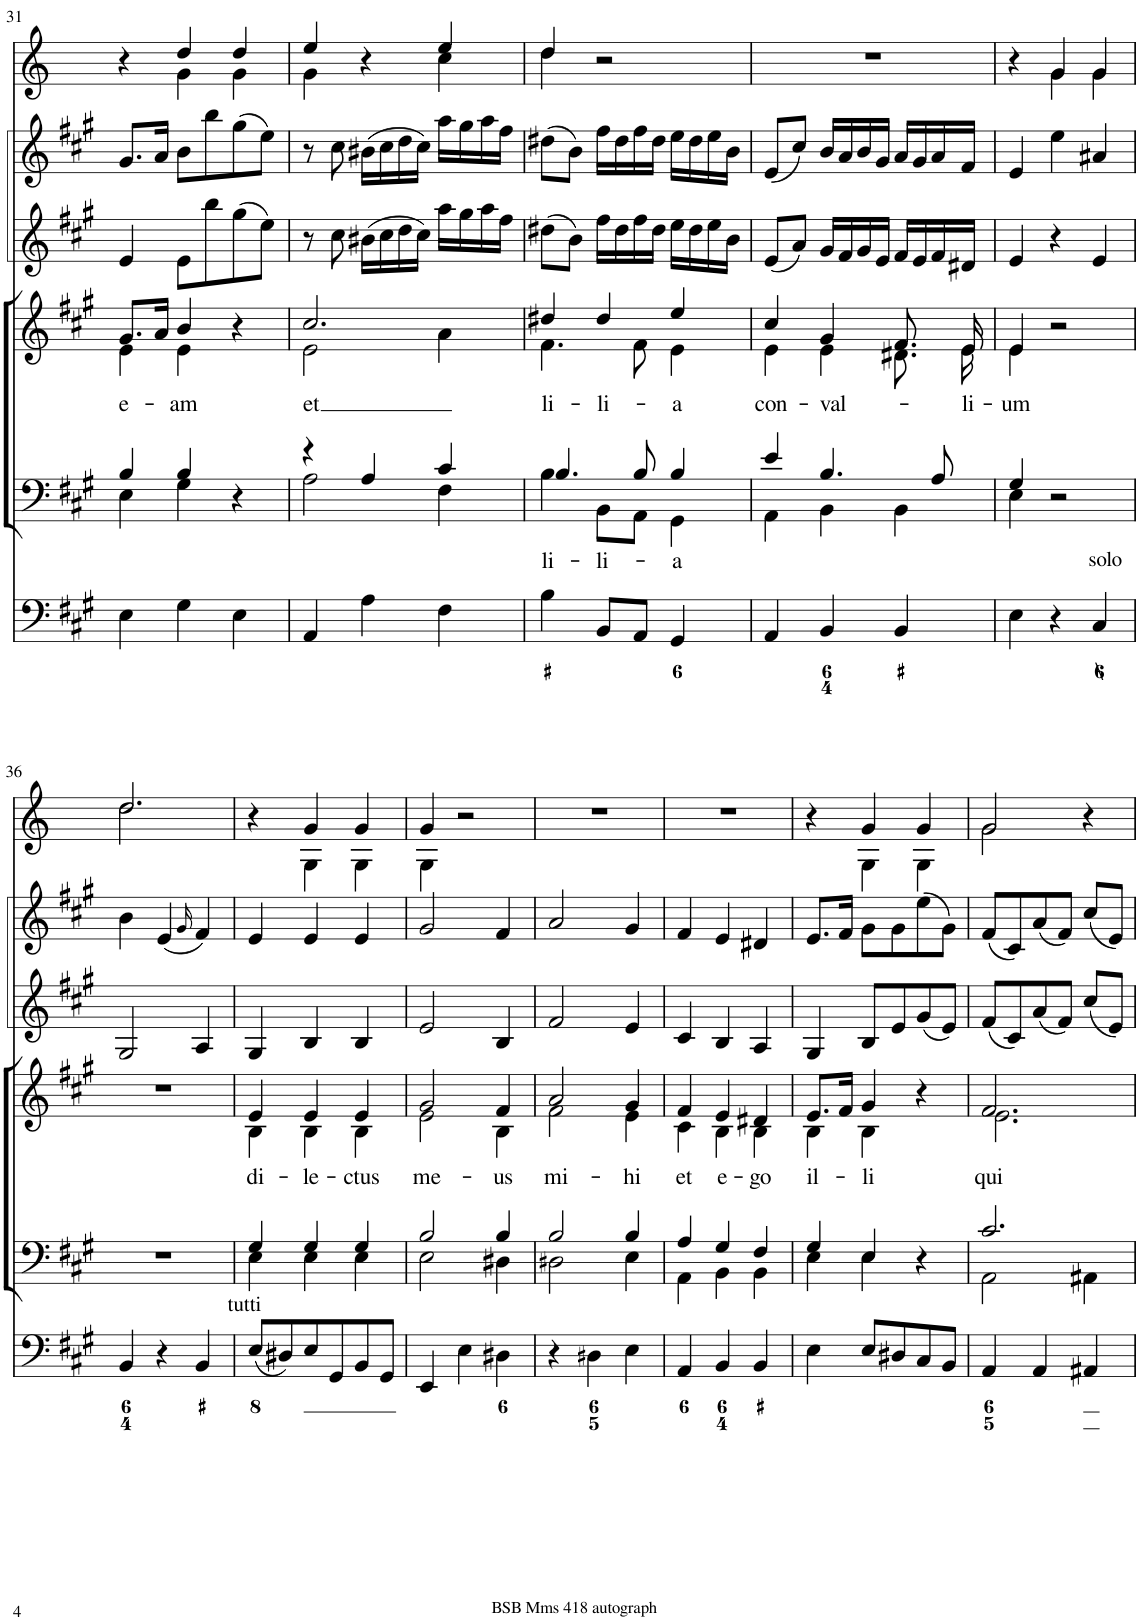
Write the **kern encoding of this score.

**kern	**kern	**text	**kern	**text	**kern	**kern	**kern
*part6	*part5	*part5	*part4	*part4	*part3	*part2	*part1
*staff6	*staff5	*staff5	*staff4	*staff4	*staff3	*staff2	*staff1
*I"Organ	*I"Voice	*	*I"Voice	*	*I"Violin	*I"Violini	*I"Corni in A
*	*	*	*	*	*I'Vln	*I'Vln	*
!!LO:PB:g=z
*clefF4	*clefF4	*	*clefG2	*	*clefG2	*clefG2	*clefG2
*	*	*	*	*	*	*	*Trd2c3
*k[f#c#g#]	*k[f#c#g#]	*	*k[f#c#g#]	*	*k[f#c#g#]	*k[f#c#g#]	*k[]
*M3/4	*M3/4	*	*M3/4	*	*M3/4	*M3/4	*M3/4
=31	=31	=31	=31	=31	=31	=31	=31
*	*^	*	*	*	*	*	*
!	!	!	!	!	!LO:LY:b	!	!	!
*	*	*	*	*^	*	*	*	*^
4E\	4B/	4E\	.	8.g#/L	4e\	e-	4e/	8.g#/L	4r	4ryy
.	.	.	.	16a/Jk	.	.	.	16a/Jk	.	.
!	!	!	!	!	!	!LO:LY:b	!	!	!	!
4G#\	4B/	4G#\	.	4b/	4e\	-am	8e\L	8b\L	4dd/	4g\
.	.	.	.	.	.	.	8bb\	8bb\	.	.
4E\	4r	4ryy	.	4r	4ryy	.	(8gg#\	(8gg#\	4dd/	4g\
.	.	.	.	.	.	.	8ee\J)	8ee\J)	.	.
=32	=32	=32	=32	=32	=32	=32	=32	=32	=32	=32
!	!	!	!	!	!	!LO:LY:b	!	!	!	!
4AA/	4r	2A\	.	2.cc#/	2e\	et	8r	8r	4ee/	4g\
.	.	.	.	.	.	.	8cc#\	8cc#\	.	.
4A\	4A/	.	.	.	.	.	(16b#X\LL	(16b#X\LL	4r	4ryy
.	.	.	.	.	.	.	16cc#\	16cc#\	.	.
.	.	.	.	.	.	.	16dd\	16dd\	.	.
.	.	.	.	.	.	.	16cc#\JJ)	16cc#\JJ)	.	.
4F#\	4c#/	4F#\	.	.	4a\	.	16aa\LL	16aa\LL	4ee/	4cc\
.	.	.	.	.	.	.	16gg#\	16gg#\	.	.
.	.	.	.	.	.	.	16aa\	16aa\	.	.
.	.	.	.	.	.	.	16ff#\JJ	16ff#\JJ	.	.
=33	=33	=33	=33	=33	=33	=33	=33	=33	=33	=33
!	!	!	!LO:LY:b	!	!	!LO:LY:b	!	!	!	!
4B\	4.B/	4B\	li-	4dd#X/	4.f#\	li-	(8dd#X\L	(8dd#X\L	4dd/	4dd\
.	.	.	.	.	.	.	8b\J)	8b\J)	.	.
!	!	!	!LO:LY:b	!	!	!LO:LY:b	!	!	!	!
8BB/L	.	8BB\L	-li-	4dd#/	.	-li-	16ff#\LL	16ff#\LL	2r	2ryy
.	.	.	.	.	.	.	16dd#\	16dd#\	.	.
8AA/J	8B/	8AA\J	.	.	8f#\	.	16ff#\	16ff#\	.	.
.	.	.	.	.	.	.	16dd#\JJ	16dd#\JJ	.	.
!	!	!	!LO:LY:b	!	!	!LO:LY:b	!	!	!	!
4GG#/	4B/	4GG#\	-a	4ee/	4e\	-a	16ee\LL	16ee\LL	.	.
.	.	.	.	.	.	.	16dd#\	16dd#\	.	.
.	.	.	.	.	.	.	16ee\	16ee\	.	.
.	.	.	.	.	.	.	16b\JJ	16b\JJ	.	.
*	*	*	*	*	*	*	*	*	*v	*v
=34	=34	=34	=34	=34	=34	=34	=34	=34	=34
!	!	!	!	!	!	!LO:LY:b	!	!	!
4AA/	4e/	4AA\	.	4cc#/	4e\	con-	(8e/L	(8e/L	2.r
.	.	.	.	.	.	.	8a/J)	8cc#/J)	.
!	!	!	!	!	!	!LO:LY:b	!	!	!
4BB/	4.B/	4BB\	.	4g#/	4e\	-val-	16g#/LL	16b/LL	.
.	.	.	.	.	.	.	16f#/	16a/	.
.	.	.	.	.	.	.	16g#/	16b/	.
.	.	.	.	.	.	.	16e/JJ	16g#/JJ	.
4BB/	.	4BB\	.	8.f#/	8.d#X\	.	16f#/LL	16a/LL	.
.	.	.	.	.	.	.	16e/	16g#/	.
.	8A/	.	.	.	.	.	16f#/	16a/	.
!	!	!	!	!	!	!LO:LY:b	!	!	!
.	.	.	.	16e/	16e\	-li-	16d#X/JJ	16f#/JJ	.
=35	=35	=35	=35	=35	=35	=35	=35	=35	=35
!	!	!	!	!	!	!LO:LY:b	!	!	!
*	*	*	*	*	*	*	*	*	*^
4E\	4G#/	4E\	.	4e/	4e\	-um	4e/	4e/	4r	4ryy
4r	2r	2ryy	.	2r	2ryy	.	4r	4ee\	4g/	4g\
!LO:TX:a:t=solo	!	!	!	!	!	!	!	!	!	!
4C#/	.	.	.	.	.	.	4e/	4a#X/	4g/	4g\
*	*v	*v	*	*	*	*	*	*	*	*
*	*	*	*v	*v	*	*	*	*	*
!!LO:LB:g=z	!!
=36	=36	=36	=36	=36	=36	=36	=36	=36
4BB/	2.r	.	2.r	.	2G#/	4b\	2.dd/	2.dd\
4r	.	.	.	.	.	(4e/	.	.
.	.	.	.	.	.	16qg#/	.	.
4BB/	.	.	.	.	4A/	4f#/)	.	.
=37	=37	=37	=37	=37	=37	=37	=37	=37
*	*^	*	*	*	*	*	*	*
!LO:TX:a:t=tutti	!	!	!	!	!	!	!	!	!
!	!	!	!	!	!LO:LY:b	!	!	!	!
*	*	*	*	*^	*	*	*	*	*
(8E/L	4G#/	4E\	.	4e/	4B\	di-	4G#/	4e/	4r	4ryy
8D#X/)	.	.	.	.	.	.	.	.	.	.
!	!	!	!	!	!	!LO:LY:b	!	!	!	!
8E/	4G#/	4E\	.	4e/	4B\	-le-	4B/	4e/	4g/	4G\
8GG#/	.	.	.	.	.	.	.	.	.	.
!	!	!	!	!	!	!LO:LY:b	!	!	!	!
8BB/	4G#/	4E\	.	4e/	4B\	-ctus	4B/	4e/	4g/	4G\
8GG#/J	.	.	.	.	.	.	.	.	.	.
=38	=38	=38	=38	=38	=38	=38	=38	=38	=38	=38
!	!	!	!	!	!	!LO:LY:b	!	!	!	!
4EE/	2B/	2E\	.	2g#/	2e\	me-	2e/	2g#/	4g/	4G\
4E\	.	.	.	.	.	.	.	.	2r	2ryy
!	!	!	!	!	!	!LO:LY:b	!	!	!	!
4D#X\	4B/	4D#X\	.	4f#/	4B\	-us	4B/	4f#/	.	.
*	*	*	*	*	*	*	*	*	*v	*v
=39	=39	=39	=39	=39	=39	=39	=39	=39	=39
!	!	!	!	!	!	!LO:LY:b	!	!	!
4r	2B/	2D#X\	.	2a/	2f#\	mi-	2f#/	2a/	2.r
4D#X\	.	.	.	.	.	.	.	.	.
!	!	!	!	!	!	!LO:LY:b	!	!	!
4E\	4B/	4E\	.	4g#/	4e\	-hi	4e/	4g#/	.
=40	=40	=40	=40	=40	=40	=40	=40	=40	=40
!	!	!	!	!	!	!LO:LY:b	!	!	!
4AA/	4A/	4AA\	.	4f#/	4c#\	et	4c#/	4f#/	2.r
!	!	!	!	!	!	!LO:LY:b	!	!	!
4BB/	4G#/	4BB\	.	4e/	4B\	e-	4B/	4e/	.
!	!	!	!	!	!	!LO:LY:b	!	!	!
4BB/	4F#/	4BB\	.	4d#X/	4B\	-go	4A/	4d#X/	.
=41	=41	=41	=41	=41	=41	=41	=41	=41	=41
!	!	!	!	!	!	!LO:LY:b	!	!	!
*	*	*	*	*	*	*	*	*	*^
4E\	4G#/	4E\	.	8.e/L	4B\	il-	4G#/	8.e/L	4r	4ryy
.	.	.	.	16f#/Jk	.	.	.	16f#/Jk	.	.
!	!	!	!	!	!	!LO:LY:b	!	!	!	!
8E/L	4E/	4E\	.	4g#/	4B\	-li	8B/L	8g#\L	4g/	4G\
8D#X/	.	.	.	.	.	.	8e/	8g#\	.	.
8C#/	4r	4ryy	.	4r	4ryy	.	(8g#/	(8ee\	4g/	4G\
8BB/J	.	.	.	.	.	.	8e/J)	8g#\J)	.	.
=42	=42	=42	=42	=42	=42	=42	=42	=42	=42	=42
!	!	!	!	!	!	!LO:LY:b	!	!	!	!
4AA/	2.c#/	2AA\	.	2.f#/	2.e\	qui	(8f#/L	(8f#/L	2g/	2g\
.	.	.	.	.	.	.	8c#/)	8c#/)	.	.
4AA/	.	.	.	.	.	.	(8a/	(8a/	.	.
.	.	.	.	.	.	.	8f#/J)	8f#/J)	.	.
4AA#X/	.	4AA#X\	.	.	.	.	(8cc#/L	(8cc#/L	4r	4ryy
.	.	.	.	.	.	.	8e/J)	8e/J)	.	.
*	*v	*v	*	*	*	*	*	*	*v	*v
*	*	*	*v	*v	*	*	*	*
=	=	=	=	=	=	=	=
*-	*-	*-	*-	*-	*-	*-	*-
